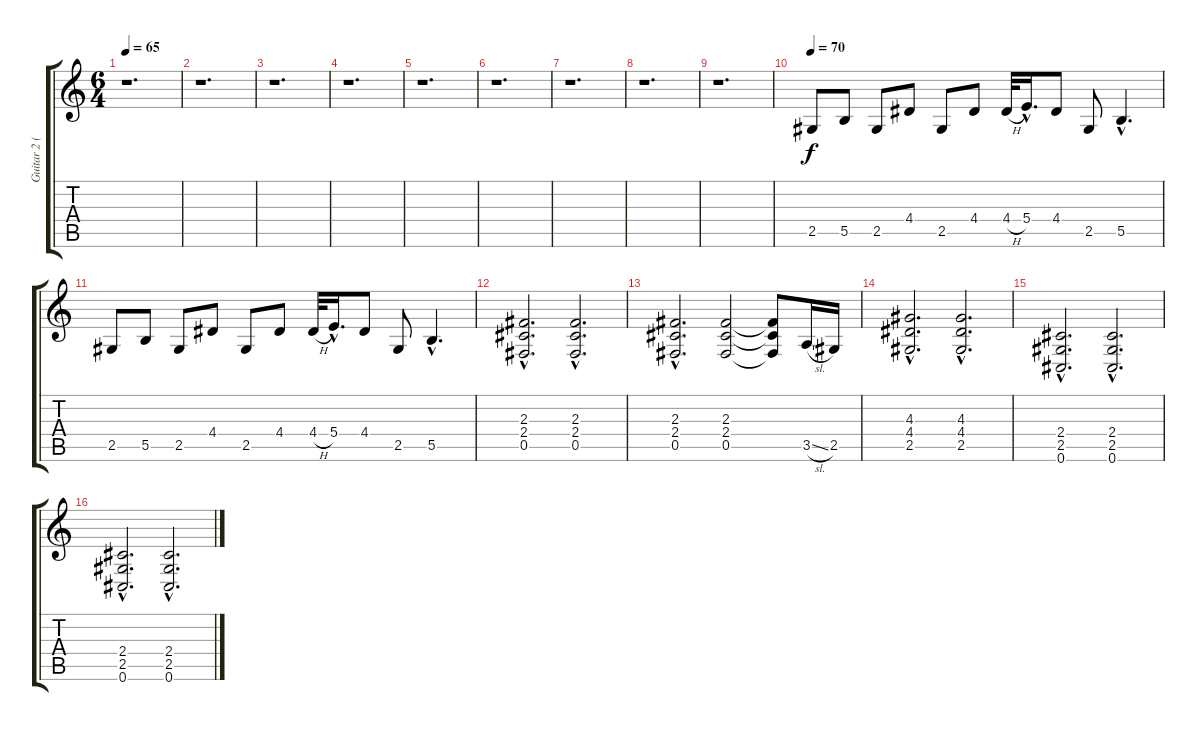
\track ("Guitar 2 (Distortion)" "Guitar 2 (") {instrument distortionguitar}
\staff {score tabs}
\tuning (Db4 Ab3 E3 B2 Gb2 Db2) {hide}
\ts (6 4)
\tempo 65
\clef g2
\ks c
r.1{d dy f} |
r.1{d} |
r.1{d} |
r.1{d} |
r.1{d} |
r.1{d} |
r.1{d} |
r.1{d} |
r.1{d} |
\tempo 70
2.5.8 5.5.8 2.5.8 4.4.8 2.5.8 4.4.8 4.4{h}.32 5.4{hac}.16{d} 4.4.8 2.5.8 5.5{hac}.4{d} |
2.5.8 5.5.8 2.5.8 4.4.8 2.5.8 4.4.8 4.4{h}.32 5.4{hac}.16{d} 4.4.8 2.5.8 5.5{hac}.4{d} |
(2.3{hac} 2.4{hac} 0.5{hac}).2{d} (2.3{hac} 2.4{hac} 0.5{hac}).2{d} |
(2.3{hac} 2.4{hac} 0.5{hac}).2{d} (2.3 2.4 0.5).2 (2.3{t} 2.4{t} 0.5{t}).8 3.5{sl}.16 2.5.16 |
(4.3{hac} 4.4{hac} 2.5{hac}).2{d} (4.3{hac} 4.4{hac} 2.5{hac}).2{d} |
(2.4{hac} 2.5{hac} 0.6{hac}).2{d} (2.4{hac} 2.5{hac} 0.6{hac}).2{d} |
(2.4{hac} 2.5{hac} 0.6{hac}).2{d} (2.4{hac} 2.5{hac} 0.6{hac}).2{d}
